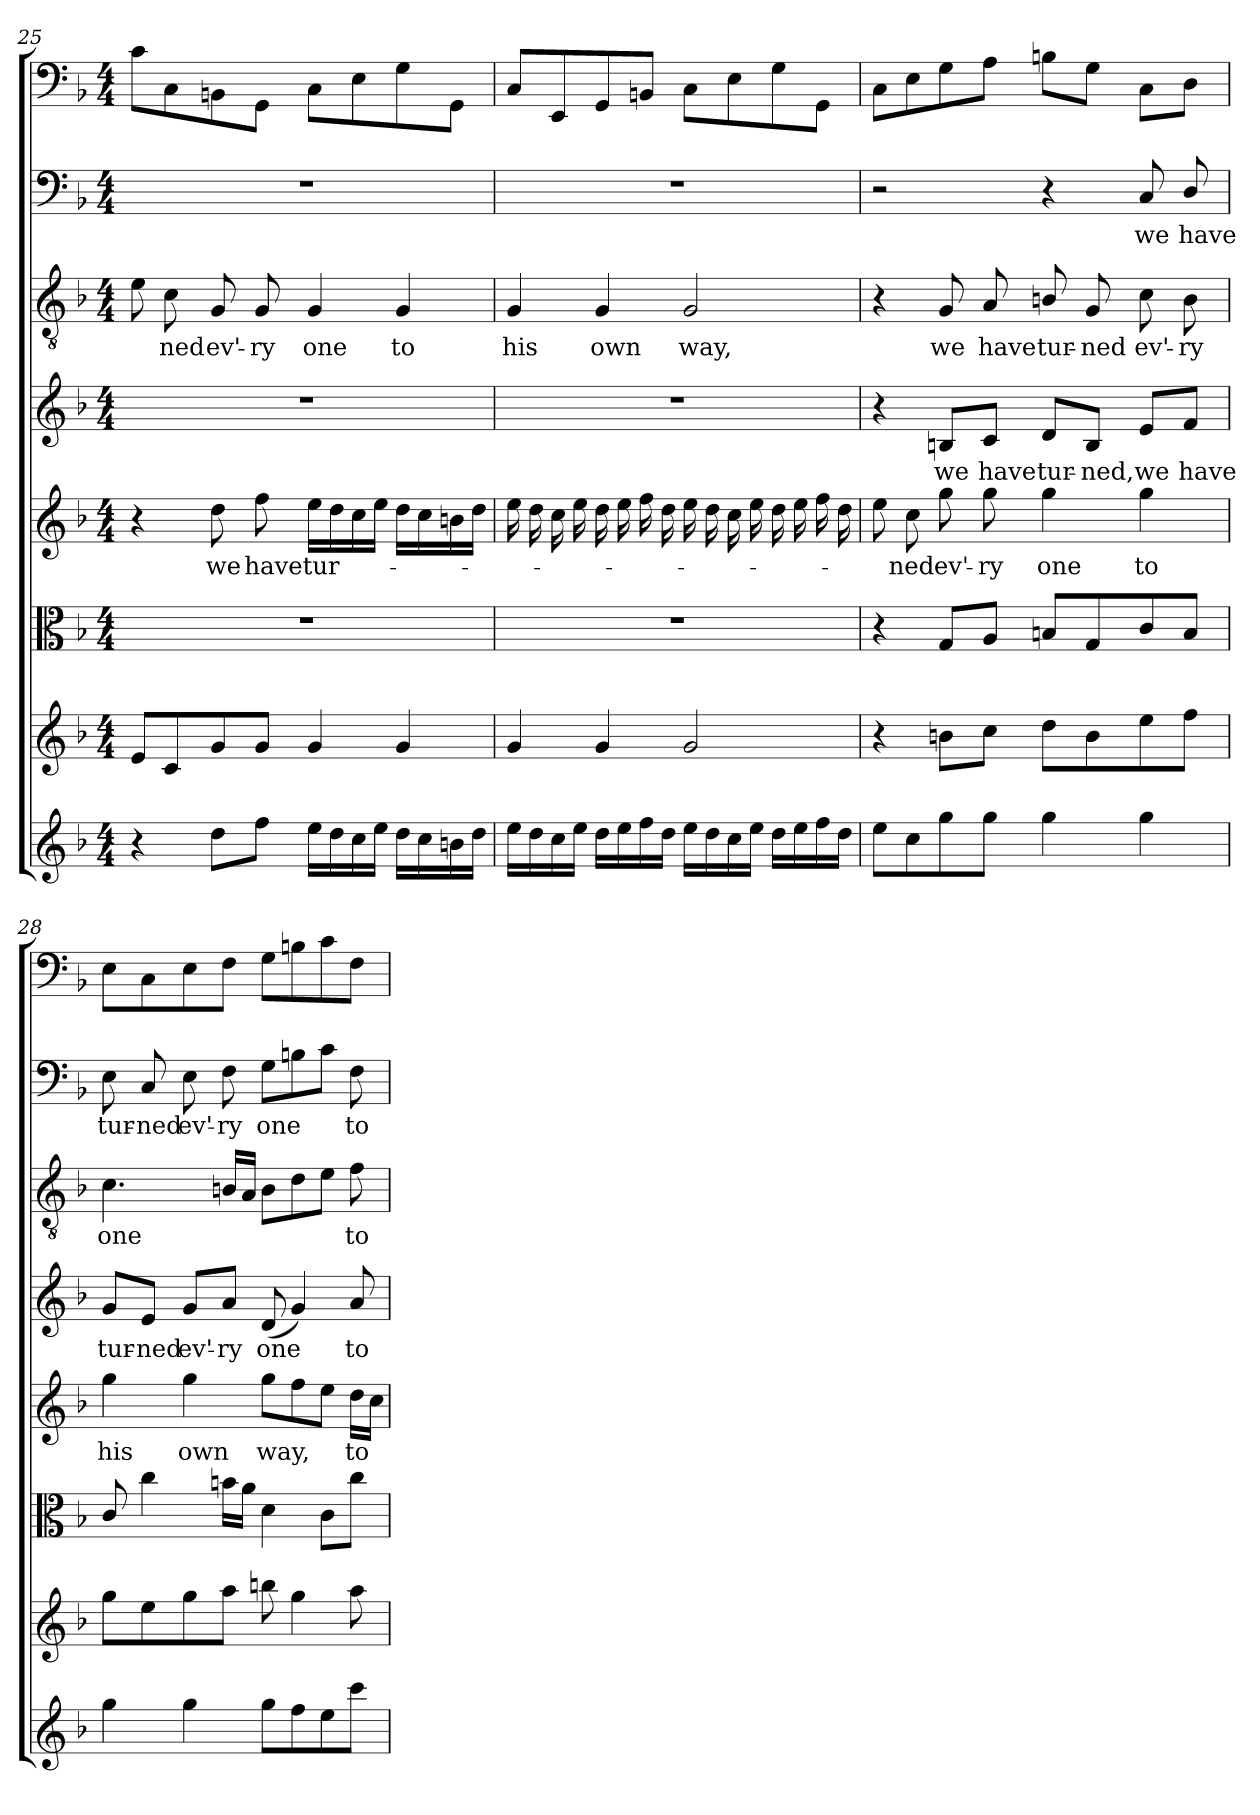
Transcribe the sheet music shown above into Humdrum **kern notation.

**kern	**kern	**kern	**kern	**text	**kern	**text	**kern	**text	**kern	**text	**kern
*part8	*part7	*part6	*part5	*part5	*part4	*part4	*part3	*part3	*part2	*part2	*part1
*staff8	*staff7	*staff6	*staff5	*staff5	*staff4	*staff4	*staff3	*staff3	*staff2	*staff2	*staff1
*clefG2	*clefG2	*clefC3	*clefG2	*	*clefG2	*	*clefGv2	*	*clefF4	*	*clefF4
*k[b-]	*k[b-]	*k[b-]	*k[b-]	*	*k[b-]	*	*k[b-]	*	*k[b-]	*	*k[b-]
*F:	*F:	*F:	*F:	*	*F:	*	*F:	*	*F:	*	*F:
*M4/4	*M4/4	*M4/4	*M4/4	*	*M4/4	*	*M4/4	*	*M4/4	*	*M4/4
=25	=25	=25	=25	=25	=25	=25	=25	=25	=25	=25	=25
4r	8e/L	1r	4r	.	1r	.	8e\	.	1r	.	8c\L
.	8c/	.	.	.	.	.	8c\	-ned	.	.	8C\
8dd\L	8g/	.	8dd\	we	.	.	8G/	ev'-	.	.	8BBn\
8ff\J	8g/J	.	8ff\	have	.	.	8G/	-ry	.	.	8GG\J
16ee\LL	4g/	.	16ee\LL	tur-	.	.	4G/	one	.	.	8C\L
16dd\	.	.	16dd\	.	.	.	.	.	.	.	.
16cc\	.	.	16cc\	.	.	.	.	.	.	.	8E\
16ee\JJ	.	.	16ee\JJ	.	.	.	.	.	.	.	.
16dd\LL	4g/	.	16dd\LL	.	.	.	4G/	to	.	.	8G\
16cc\	.	.	16cc\	.	.	.	.	.	.	.	.
16bn\	.	.	16bn\	.	.	.	.	.	.	.	8GG\J
16dd\JJ	.	.	16dd\JJ	.	.	.	.	.	.	.	.
=26	=26	=26	=26	=26	=26	=26	=26	=26	=26	=26	=26
16ee\LL	4g/	1r	16ee\	.	1r	.	4G/	his	1r	.	8C/L
16dd\	.	.	16dd\	.	.	.	.	.	.	.	.
16cc\	.	.	16cc\	.	.	.	.	.	.	.	8EE/
16ee\JJ	.	.	16ee\	.	.	.	.	.	.	.	.
16dd\LL	4g/	.	16dd\	.	.	.	4G/	own	.	.	8GG/
16ee\	.	.	16ee\	.	.	.	.	.	.	.	.
16ff\	.	.	16ff\	.	.	.	.	.	.	.	8BBn/J
16dd\JJ	.	.	16dd\	.	.	.	.	.	.	.	.
16ee\LL	2g/	.	16ee\	.	.	.	2G/	way,	.	.	8C\L
16dd\	.	.	16dd\	.	.	.	.	.	.	.	.
16cc\	.	.	16cc\	.	.	.	.	.	.	.	8E\
16ee\JJ	.	.	16ee\	.	.	.	.	.	.	.	.
16dd\LL	.	.	16dd\	.	.	.	.	.	.	.	8G\
16ee\	.	.	16ee\	.	.	.	.	.	.	.	.
16ff\	.	.	16ff\	.	.	.	.	.	.	.	8GG\J
16dd\JJ	.	.	16dd\	.	.	.	.	.	.	.	.
=27	=27	=27	=27	=27	=27	=27	=27	=27	=27	=27	=27
8ee\L	4r	4r	8ee\	.	4r	.	4r	.	2r	.	8C\L
8cc\	.	.	8cc\	-ned	.	.	.	.	.	.	8E\
8gg\	8bn\L	8G/L	8gg\	ev'-	8Bn/L	we	8G/	we	.	.	8G\
8gg\J	8cc\J	8A/J	8gg\	-ry	8c/J	have	8A/	have	.	.	8A\J
4gg\	8dd\L	8Bn/L	4gg\	one	8d/L	tur-	8Bn/	tur-	4r	.	8Bn\L
.	8b\	8G/	.	.	8B/J	-ned,	8G/	-ned	.	.	8G\J
4gg\	8ee\	8c/	4gg\	to	8e/L	we	8c\	ev'-	8C/	we	8C\L
.	8ff\J	8B/J	.	.	8f/J	have	8B\	-ry	8D/	have	8D\J
=28	=28	=28	=28	=28	=28	=28	=28	=28	=28	=28	=28
4gg\	8gg\L	8c/	4gg\	his	8g/L	tur-	4.c\	one	8E\	tur-	8E\L
.	8ee\	4cc\	.	.	8e/J	-ned	.	.	8C/	-ned	8C\
4gg\	8gg\	.	4gg\	own	8g/L	ev'-	.	.	8E\	ev'-	8E\
.	8aa\J	16bn\LL	.	.	8a/J	-ry	16Bn/LL	.	8F\	-ry	8F\J
.	.	16a\JJ	.	.	.	.	16A/JJ	.	.	.	.
8gg\L	8bbn\	4d\	8gg\L	way,	(8d/	one	8B\L	.	8G\L	one	8G\L
8ff\	4gg\	.	8ff\	.	4g/)	.	8d\	.	8Bn\	.	8Bn\
8ee\	.	8c\L	8ee\J	.	.	.	8e\J	.	8c\J	.	8c\
8ccc\J	8aa\	8cc\J	16dd\LL	to	8a/	to	8f\	to	8F\	to	8F\J
.	.	.	16cc\JJ	.	.	.	.	.	.	.	.
=	=	=	=	=	=	=	=	=	=	=	=
*-	*-	*-	*-	*-	*-	*-	*-	*-	*-	*-	*-
